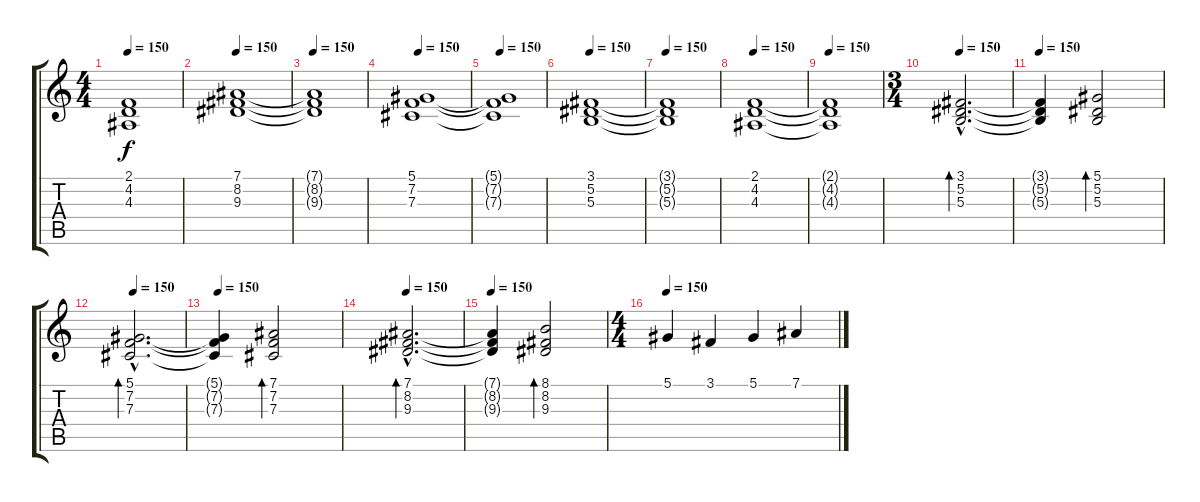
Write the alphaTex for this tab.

\track "" {instrument stringensemble1}
\staff {score tabs}
\tuning (Eb4 Bb3 Gb3 Db3 Ab2 Eb2) {hide}
\ts (4 4)
\tempo 150
\clef g2
\ks c
(2.1{t} 4.2{t} 4.3{t}).1{dy f} |
\tempo 150
(7.1 8.2 9.3).1 |
\tempo 150
(7.1{t} 8.2{t} 9.3{t}).1 |
\tempo 150
(5.1 7.2 7.3).1 |
\tempo 150
(5.1{t} 7.2{t} 7.3{t}).1 |
\tempo 150
(3.1 5.2 5.3).1 |
\tempo 150
(3.1{t} 5.2{t} 5.3{t}).1 |
\tempo 150
(2.1 4.2 4.3).1 |
\tempo 150
(2.1{t} 4.2{t} 4.3{t}).1 |
\ts (3 4)
\tempo 150
(3.1{hac} 5.2{hac} 5.3{hac}).2{d bd 480 instrument acousticgrandpiano} |
\tempo 150
(3.1{t} 5.2{t} 5.3{t}).4 (5.1 5.2 5.3).2{bd 480} |
\tempo 150
(5.1{hac} 7.2{hac} 7.3{hac}).2{d bd 480 instrument acousticgrandpiano} |
\tempo 150
(5.1{t} 7.2{t} 7.3{t}).4 (7.1 7.2 7.3).2{bd 480} |
\tempo 150
(7.1{hac} 8.2{hac} 9.3{hac}).2{d bd 480 instrument acousticgrandpiano} |
\tempo 150
(7.1{t} 8.2{t} 9.3{t}).4 (8.1 8.2 9.3).2{bd 480} |
\ts (4 4)
\tempo 150
5.1.4{instrument acousticgrandpiano} 3.1.4 5.1.4 7.1.4
